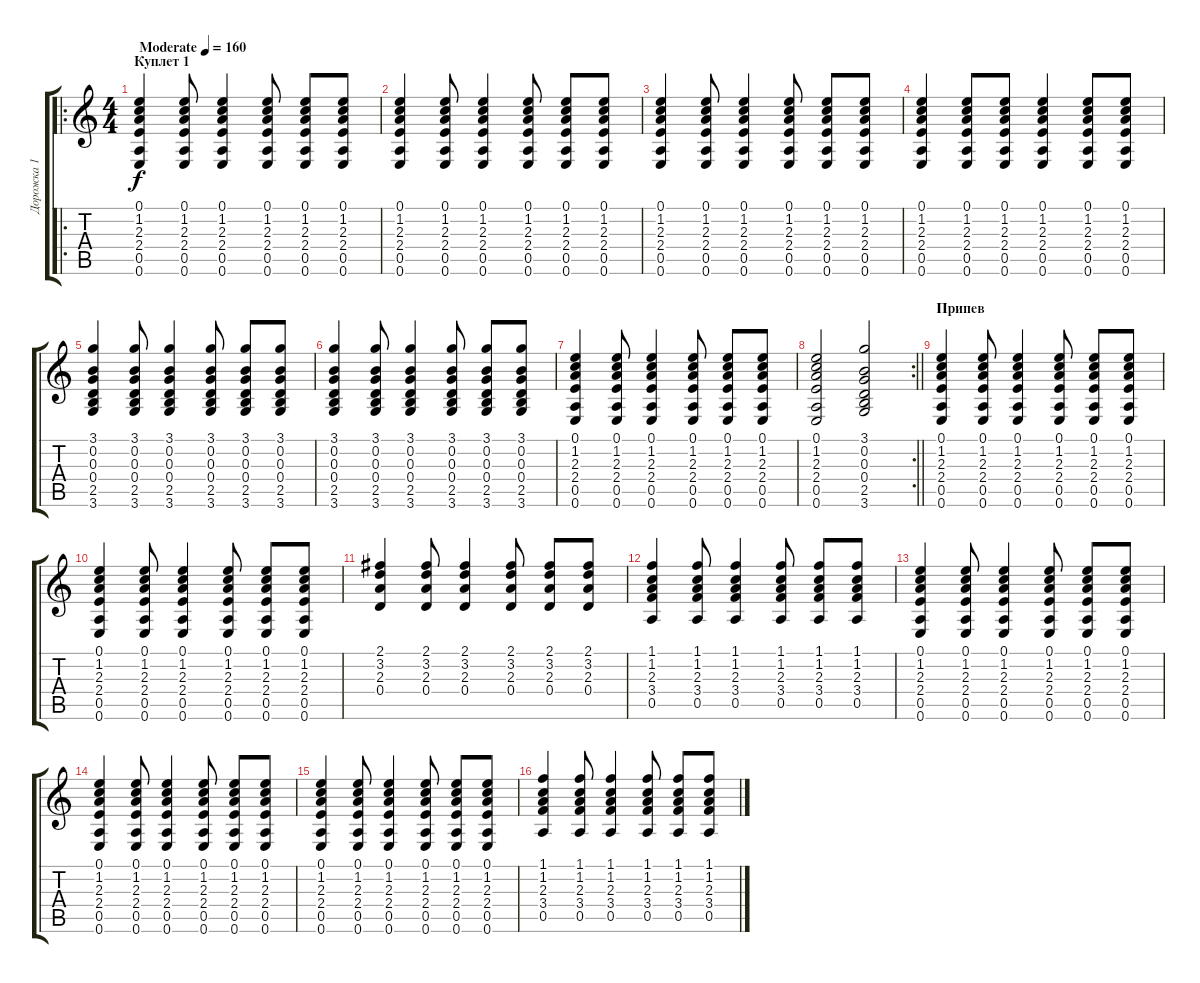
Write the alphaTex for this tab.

\track ("Дорожка 1" "Дорожка 1") {instrument acousticguitarsteel}
\staff {score tabs}
\tuning (E4 B3 G3 D3 A2 E2) {hide}
\ro
\ts (4 4)
\section ("" "Куплет 1")
\tempo (160 "Moderate")
\clef g2
\ks c
(0.1 1.2 2.3 2.4 0.5 0.6).4{dy f instrument acousticguitarsteel} (0.1 1.2 2.3 2.4 0.5 0.6).8 (0.1 1.2 2.3 2.4 0.5 0.6).4 (0.1 1.2 2.3 2.4 0.5 0.6).8 (0.1 1.2 2.3 2.4 0.5 0.6).8 (0.1 1.2 2.3 2.4 0.5 0.6).8 |
(0.1 1.2 2.3 2.4 0.5 0.6).4 (0.1 1.2 2.3 2.4 0.5 0.6).8 (0.1 1.2 2.3 2.4 0.5 0.6).4 (0.1 1.2 2.3 2.4 0.5 0.6).8 (0.1 1.2 2.3 2.4 0.5 0.6).8 (0.1 1.2 2.3 2.4 0.5 0.6).8 |
(0.1 1.2 2.3 2.4 0.5 0.6).4 (0.1 1.2 2.3 2.4 0.5 0.6).8 (0.1 1.2 2.3 2.4 0.5 0.6).4 (0.1 1.2 2.3 2.4 0.5 0.6).8 (0.1 1.2 2.3 2.4 0.5 0.6).8 (0.1 1.2 2.3 2.4 0.5 0.6).8 |
(0.1 1.2 2.3 2.4 0.5 0.6).4 (0.1 1.2 2.3 2.4 0.5 0.6).8 (0.1 1.2 2.3 2.4 0.5 0.6).8 (0.1 1.2 2.3 2.4 0.5 0.6).4 (0.1 1.2 2.3 2.4 0.5 0.6).8 (0.1 1.2 2.3 2.4 0.5 0.6).8 |
(3.1 0.2 0.3 0.4 2.5 3.6).4 (3.1 0.2 0.3 0.4 2.5 3.6).8 (3.1 0.2 0.3 0.4 2.5 3.6).4 (3.1 0.2 0.3 0.4 2.5 3.6).8 (3.1 0.2 0.3 0.4 2.5 3.6).8 (3.1 0.2 0.3 0.4 2.5 3.6).8 |
(3.1 0.2 0.3 0.4 2.5 3.6).4 (3.1 0.2 0.3 0.4 2.5 3.6).8 (3.1 0.2 0.3 0.4 2.5 3.6).4 (3.1 0.2 0.3 0.4 2.5 3.6).8 (3.1 0.2 0.3 0.4 2.5 3.6).8 (3.1 0.2 0.3 0.4 2.5 3.6).8 |
(0.1 1.2 2.3 2.4 0.5 0.6).4 (0.1 1.2 2.3 2.4 0.5 0.6).8 (0.1 1.2 2.3 2.4 0.5 0.6).4 (0.1 1.2 2.3 2.4 0.5 0.6).8 (0.1 1.2 2.3 2.4 0.5 0.6).8 (0.1 1.2 2.3 2.4 0.5 0.6).8 |
\rc 2
\barLineRight lightlight
(0.1 1.2 2.3 2.4 0.5 0.6).2 (3.1 0.2 0.3 0.4 2.5 3.6).2 |
\section ("" "Припев")
(0.1 1.2 2.3 2.4 0.5 0.6).4 (0.1 1.2 2.3 2.4 0.5 0.6).8 (0.1 1.2 2.3 2.4 0.5 0.6).4 (0.1 1.2 2.3 2.4 0.5 0.6).8 (0.1 1.2 2.3 2.4 0.5 0.6).8 (0.1 1.2 2.3 2.4 0.5 0.6).8 |
(0.1 1.2 2.3 2.4 0.5 0.6).4 (0.1 1.2 2.3 2.4 0.5 0.6).8 (0.1 1.2 2.3 2.4 0.5 0.6).4 (0.1 1.2 2.3 2.4 0.5 0.6).8 (0.1 1.2 2.3 2.4 0.5 0.6).8 (0.1 1.2 2.3 2.4 0.5 0.6).8 |
(2.1 3.2 2.3 0.4).4 (2.1 3.2 2.3 0.4).8 (2.1 3.2 2.3 0.4).4 (2.1 3.2 2.3 0.4).8 (2.1 3.2 2.3 0.4).8 (2.1 3.2 2.3 0.4).8 |
(1.1 1.2 2.3 3.4 0.5).4 (1.1 1.2 2.3 3.4 0.5).8 (1.1 1.2 2.3 3.4 0.5).4 (1.1 1.2 2.3 3.4 0.5).8 (1.1 1.2 2.3 3.4 0.5).8 (1.1 1.2 2.3 3.4 0.5).8 |
(0.1 1.2 2.3 2.4 0.5 0.6).4 (0.1 1.2 2.3 2.4 0.5 0.6).8 (0.1 1.2 2.3 2.4 0.5 0.6).4 (0.1 1.2 2.3 2.4 0.5 0.6).8 (0.1 1.2 2.3 2.4 0.5 0.6).8 (0.1 1.2 2.3 2.4 0.5 0.6).8 |
(0.1 1.2 2.3 2.4 0.5 0.6).4 (0.1 1.2 2.3 2.4 0.5 0.6).8 (0.1 1.2 2.3 2.4 0.5 0.6).4 (0.1 1.2 2.3 2.4 0.5 0.6).8 (0.1 1.2 2.3 2.4 0.5 0.6).8 (0.1 1.2 2.3 2.4 0.5 0.6).8 |
(0.1 1.2 2.3 2.4 0.5 0.6).4 (0.1 1.2 2.3 2.4 0.5 0.6).8 (0.1 1.2 2.3 2.4 0.5 0.6).4 (0.1 1.2 2.3 2.4 0.5 0.6).8 (0.1 1.2 2.3 2.4 0.5 0.6).8 (0.1 1.2 2.3 2.4 0.5 0.6).8 |
(1.1 1.2 2.3 3.4 0.5).4 (1.1 1.2 2.3 3.4 0.5).8 (1.1 1.2 2.3 3.4 0.5).4 (1.1 1.2 2.3 3.4 0.5).8 (1.1 1.2 2.3 3.4 0.5).8 (1.1 1.2 2.3 3.4 0.5).8
